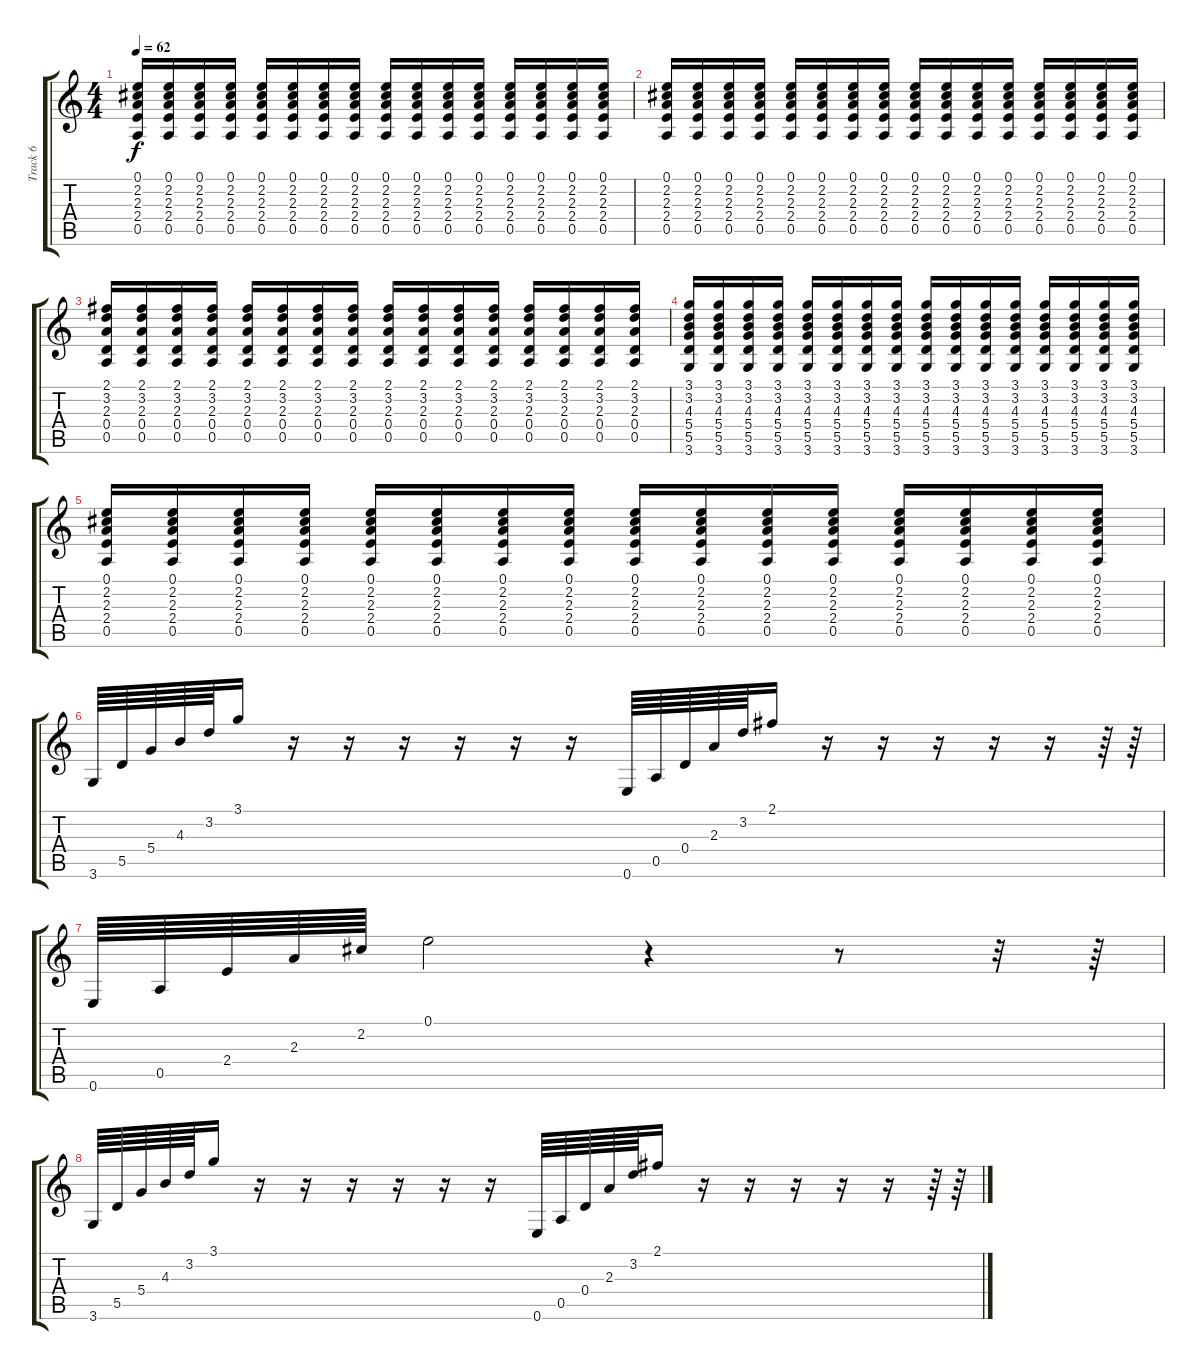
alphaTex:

\track ("Track 6" "Track 6") {instrument electricguitarclean}
\staff {score tabs}
\tuning (E4 B3 G3 D3 A2 E2) {hide}
\ts (4 4)
\tempo 62
\clef g2
\ks c
(0.1 2.2 2.3 2.4 0.5).16{dy f} (0.1 2.2 2.3 2.4 0.5).16 (0.1 2.2 2.3 2.4 0.5).16 (0.1 2.2 2.3 2.4 0.5).16 (0.1 2.2 2.3 2.4 0.5).16 (0.1 2.2 2.3 2.4 0.5).16 (0.1 2.2 2.3 2.4 0.5).16 (0.1 2.2 2.3 2.4 0.5).16 (0.1 2.2 2.3 2.4 0.5).16 (0.1 2.2 2.3 2.4 0.5).16 (0.1 2.2 2.3 2.4 0.5).16 (0.1 2.2 2.3 2.4 0.5).16 (0.1 2.2 2.3 2.4 0.5).16 (0.1 2.2 2.3 2.4 0.5).16 (0.1 2.2 2.3 2.4 0.5).16 (0.1 2.2 2.3 2.4 0.5).16 |
(0.1 2.2 2.3 2.4 0.5).16 (0.1 2.2 2.3 2.4 0.5).16 (0.1 2.2 2.3 2.4 0.5).16 (0.1 2.2 2.3 2.4 0.5).16 (0.1 2.2 2.3 2.4 0.5).16 (0.1 2.2 2.3 2.4 0.5).16 (0.1 2.2 2.3 2.4 0.5).16 (0.1 2.2 2.3 2.4 0.5).16 (0.1 2.2 2.3 2.4 0.5).16 (0.1 2.2 2.3 2.4 0.5).16 (0.1 2.2 2.3 2.4 0.5).16 (0.1 2.2 2.3 2.4 0.5).16 (0.1 2.2 2.3 2.4 0.5).16 (0.1 2.2 2.3 2.4 0.5).16 (0.1 2.2 2.3 2.4 0.5).16 (0.1 2.2 2.3 2.4 0.5).16 |
(2.1 3.2 2.3 0.4 0.5).16 (2.1 3.2 2.3 0.4 0.5).16 (2.1 3.2 2.3 0.4 0.5).16 (2.1 3.2 2.3 0.4 0.5).16 (2.1 3.2 2.3 0.4 0.5).16 (2.1 3.2 2.3 0.4 0.5).16 (2.1 3.2 2.3 0.4 0.5).16 (2.1 3.2 2.3 0.4 0.5).16 (2.1 3.2 2.3 0.4 0.5).16 (2.1 3.2 2.3 0.4 0.5).16 (2.1 3.2 2.3 0.4 0.5).16 (2.1 3.2 2.3 0.4 0.5).16 (2.1 3.2 2.3 0.4 0.5).16 (2.1 3.2 2.3 0.4 0.5).16 (2.1 3.2 2.3 0.4 0.5).16 (2.1 3.2 2.3 0.4 0.5).16 |
(3.1 3.2 4.3 5.4 5.5 3.6).16 (3.1 3.2 4.3 5.4 5.5 3.6).16 (3.1 3.2 4.3 5.4 5.5 3.6).16 (3.1 3.2 4.3 5.4 5.5 3.6).16 (3.1 3.2 4.3 5.4 5.5 3.6).16 (3.1 3.2 4.3 5.4 5.5 3.6).16 (3.1 3.2 4.3 5.4 5.5 3.6).16 (3.1 3.2 4.3 5.4 5.5 3.6).16 (3.1 3.2 4.3 5.4 5.5 3.6).16 (3.1 3.2 4.3 5.4 5.5 3.6).16 (3.1 3.2 4.3 5.4 5.5 3.6).16 (3.1 3.2 4.3 5.4 5.5 3.6).16 (3.1 3.2 4.3 5.4 5.5 3.6).16 (3.1 3.2 4.3 5.4 5.5 3.6).16 (3.1 3.2 4.3 5.4 5.5 3.6).16 (3.1 3.2 4.3 5.4 5.5 3.6).16 |
(0.1 2.2 2.3 2.4 0.5).16 (0.1 2.2 2.3 2.4 0.5).16 (0.1 2.2 2.3 2.4 0.5).16 (0.1 2.2 2.3 2.4 0.5).16 (0.1 2.2 2.3 2.4 0.5).16 (0.1 2.2 2.3 2.4 0.5).16 (0.1 2.2 2.3 2.4 0.5).16 (0.1 2.2 2.3 2.4 0.5).16 (0.1 2.2 2.3 2.4 0.5).16 (0.1 2.2 2.3 2.4 0.5).16 (0.1 2.2 2.3 2.4 0.5).16 (0.1 2.2 2.3 2.4 0.5).16 (0.1 2.2 2.3 2.4 0.5).16 (0.1 2.2 2.3 2.4 0.5).16 (0.1 2.2 2.3 2.4 0.5).16 (0.1 2.2 2.3 2.4 0.5).16 |
3.6.64 5.5.64 5.4.64 4.3.64 3.2.64 3.1.16 r.16 r.16 r.16 r.16 r.16 r.16 0.6.64 0.5.64 0.4.64 2.3.64 3.2.64 2.1.16 r.16 r.16 r.16 r.16 r.16 r.64 r.64 |
0.6.64 0.5.64 2.4.64 2.3.64 2.2.64 0.1.2 r.4 r.8 r.32 r.64 |
3.6.64 5.5.64 5.4.64 4.3.64 3.2.64 3.1.16 r.16 r.16 r.16 r.16 r.16 r.16 0.6.64 0.5.64 0.4.64 2.3.64 3.2.64 2.1.16 r.16 r.16 r.16 r.16 r.16 r.64 r.64
